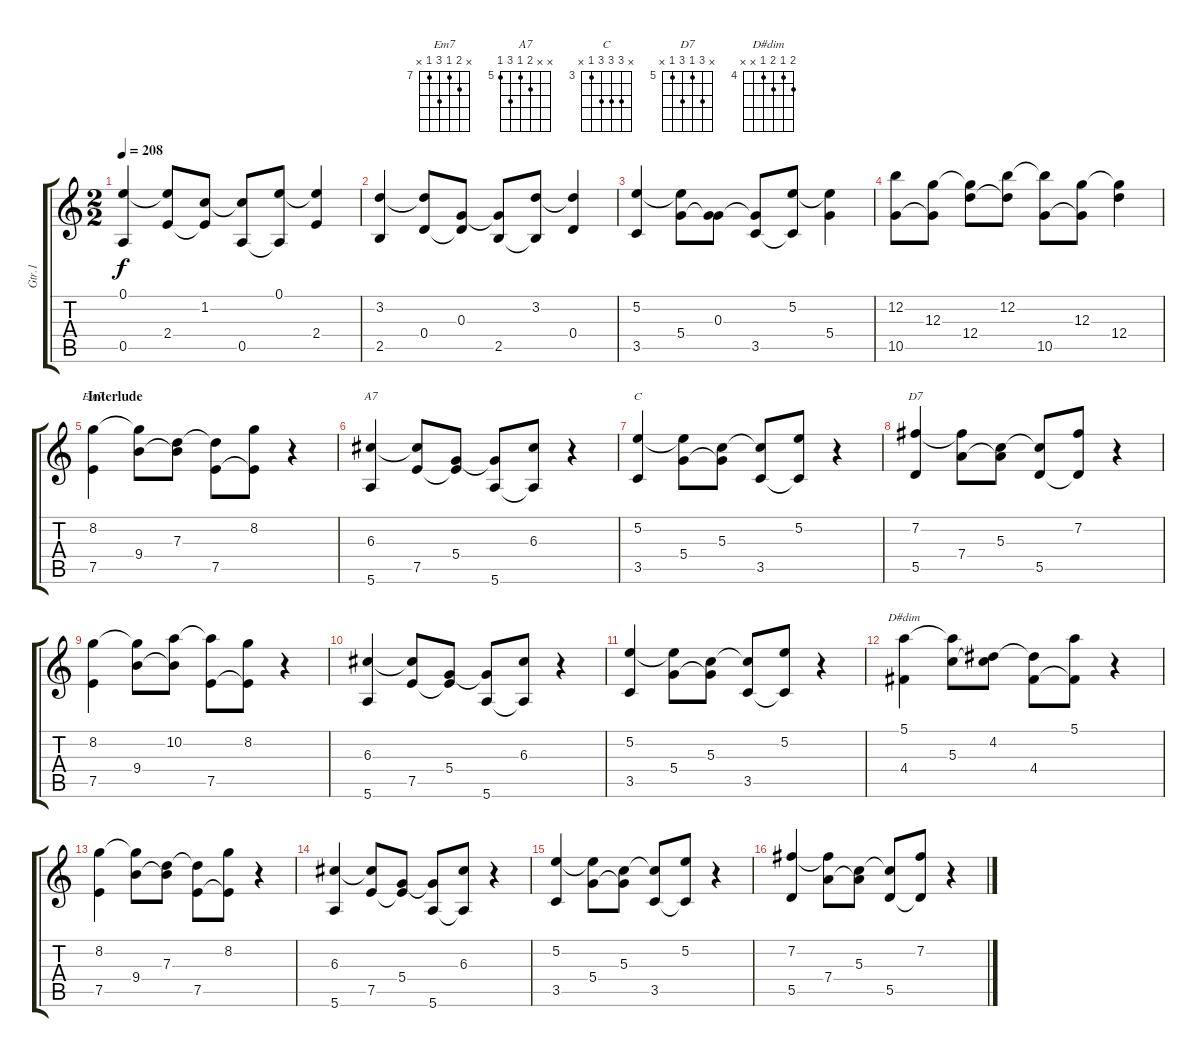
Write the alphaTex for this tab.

\track ("Gtr.1" "Gtr.1") {instrument acousticguitarsteel}
\staff {score tabs}
\tuning (E4 B3 G3 D3 A2 E2) {hide}
\chord ("Em7" x 8 7 9 7 x) {firstfret 7}
\chord ("A7" x x 6 5 7 5) {firstfret 5}
\chord ("C" x 5 5 5 3 x) {firstfret 3}
\chord ("D7" x 7 5 7 5 x) {firstfret 5}
\chord ("D#dim" 5 4 5 4 x x) {firstfret 4}
\ts (2 2)
\tempo 208
\clef g2
\ks c
(0.1 0.5).4{dy f} (0.1{t} 2.4).8 (1.2 2.4{t}).8 (1.2{t} 0.5).8 (0.1 0.5{t}).8 (0.1{t} 2.4).4 |
(3.2 2.5).4 (3.2{t} 0.4).8 (0.3 0.4{t}).8 (0.3{t} 2.5).8 (3.2 2.5{t}).8 (3.2{t} 0.4).4 |
(5.2 3.5).4 (5.2{t} 5.4).8 (0.3 5.4{t}).8 (0.3{t} 3.5).8 (5.2 3.5{t}).8 (5.2{t} 5.4).4 |
(12.2 10.5).8 (12.3 10.5{t}).8 (12.3{t} 12.4).8 (12.2 12.4{t}).8 (12.2{t} 10.5).8 (12.3 10.5{t}).8 (12.3{t} 12.4).4 |
\section ("" "Interlude")
(8.2 7.5).4{ch "Em7"} (8.2{t} 9.4).8 (7.3 9.4{t}).8 (7.3{t} 7.5).8 (8.2 7.5{t}).8 r.4 |
(6.3 5.6).4{ch "A7"} (6.3{t} 7.5).8 (5.4 7.5{t}).8 (5.4{t} 5.6).8 (6.3 5.6{t}).8 r.4 |
(5.2 3.5).4{ch "C"} (5.2{t} 5.4).8 (5.3 5.4{t}).8 (5.3{t} 3.5).8 (5.2 3.5{t}).8 r.4 |
(7.2 5.5).4{ch "D7"} (7.2{t} 7.4).8 (5.3 7.4{t}).8 (5.3{t} 5.5).8 (7.2 5.5{t}).8 r.4 |
(8.2 7.5).4 (8.2{t} 9.4).8 (10.2 9.4{t}).8 (10.2{t} 7.5).8 (8.2 7.5{t}).8 r.4 |
(6.3 5.6).4 (6.3{t} 7.5).8 (5.4 7.5{t}).8 (5.4{t} 5.6).8 (6.3 5.6{t}).8 r.4 |
(5.2 3.5).4 (5.2{t} 5.4).8 (5.3 5.4{t}).8 (5.3{t} 3.5).8 (5.2 3.5{t}).8 r.4 |
(5.1 4.4).4{ch "D#dim"} (5.1{t} 5.3).8 (4.2 5.3{t}).8 (4.2{t} 4.4).8 (5.1 4.4{t}).8 r.4 |
(8.2 7.5).4 (8.2{t} 9.4).8 (7.3 9.4{t}).8 (7.3{t} 7.5).8 (8.2 7.5{t}).8 r.4 |
(6.3 5.6).4 (6.3{t} 7.5).8 (5.4 7.5{t}).8 (5.4{t} 5.6).8 (6.3 5.6{t}).8 r.4 |
(5.2 3.5).4 (5.2{t} 5.4).8 (5.3 5.4{t}).8 (5.3{t} 3.5).8 (5.2 3.5{t}).8 r.4 |
(7.2 5.5).4 (7.2{t} 7.4).8 (5.3 7.4{t}).8 (5.3{t} 5.5).8 (7.2 5.5{t}).8 r.4
